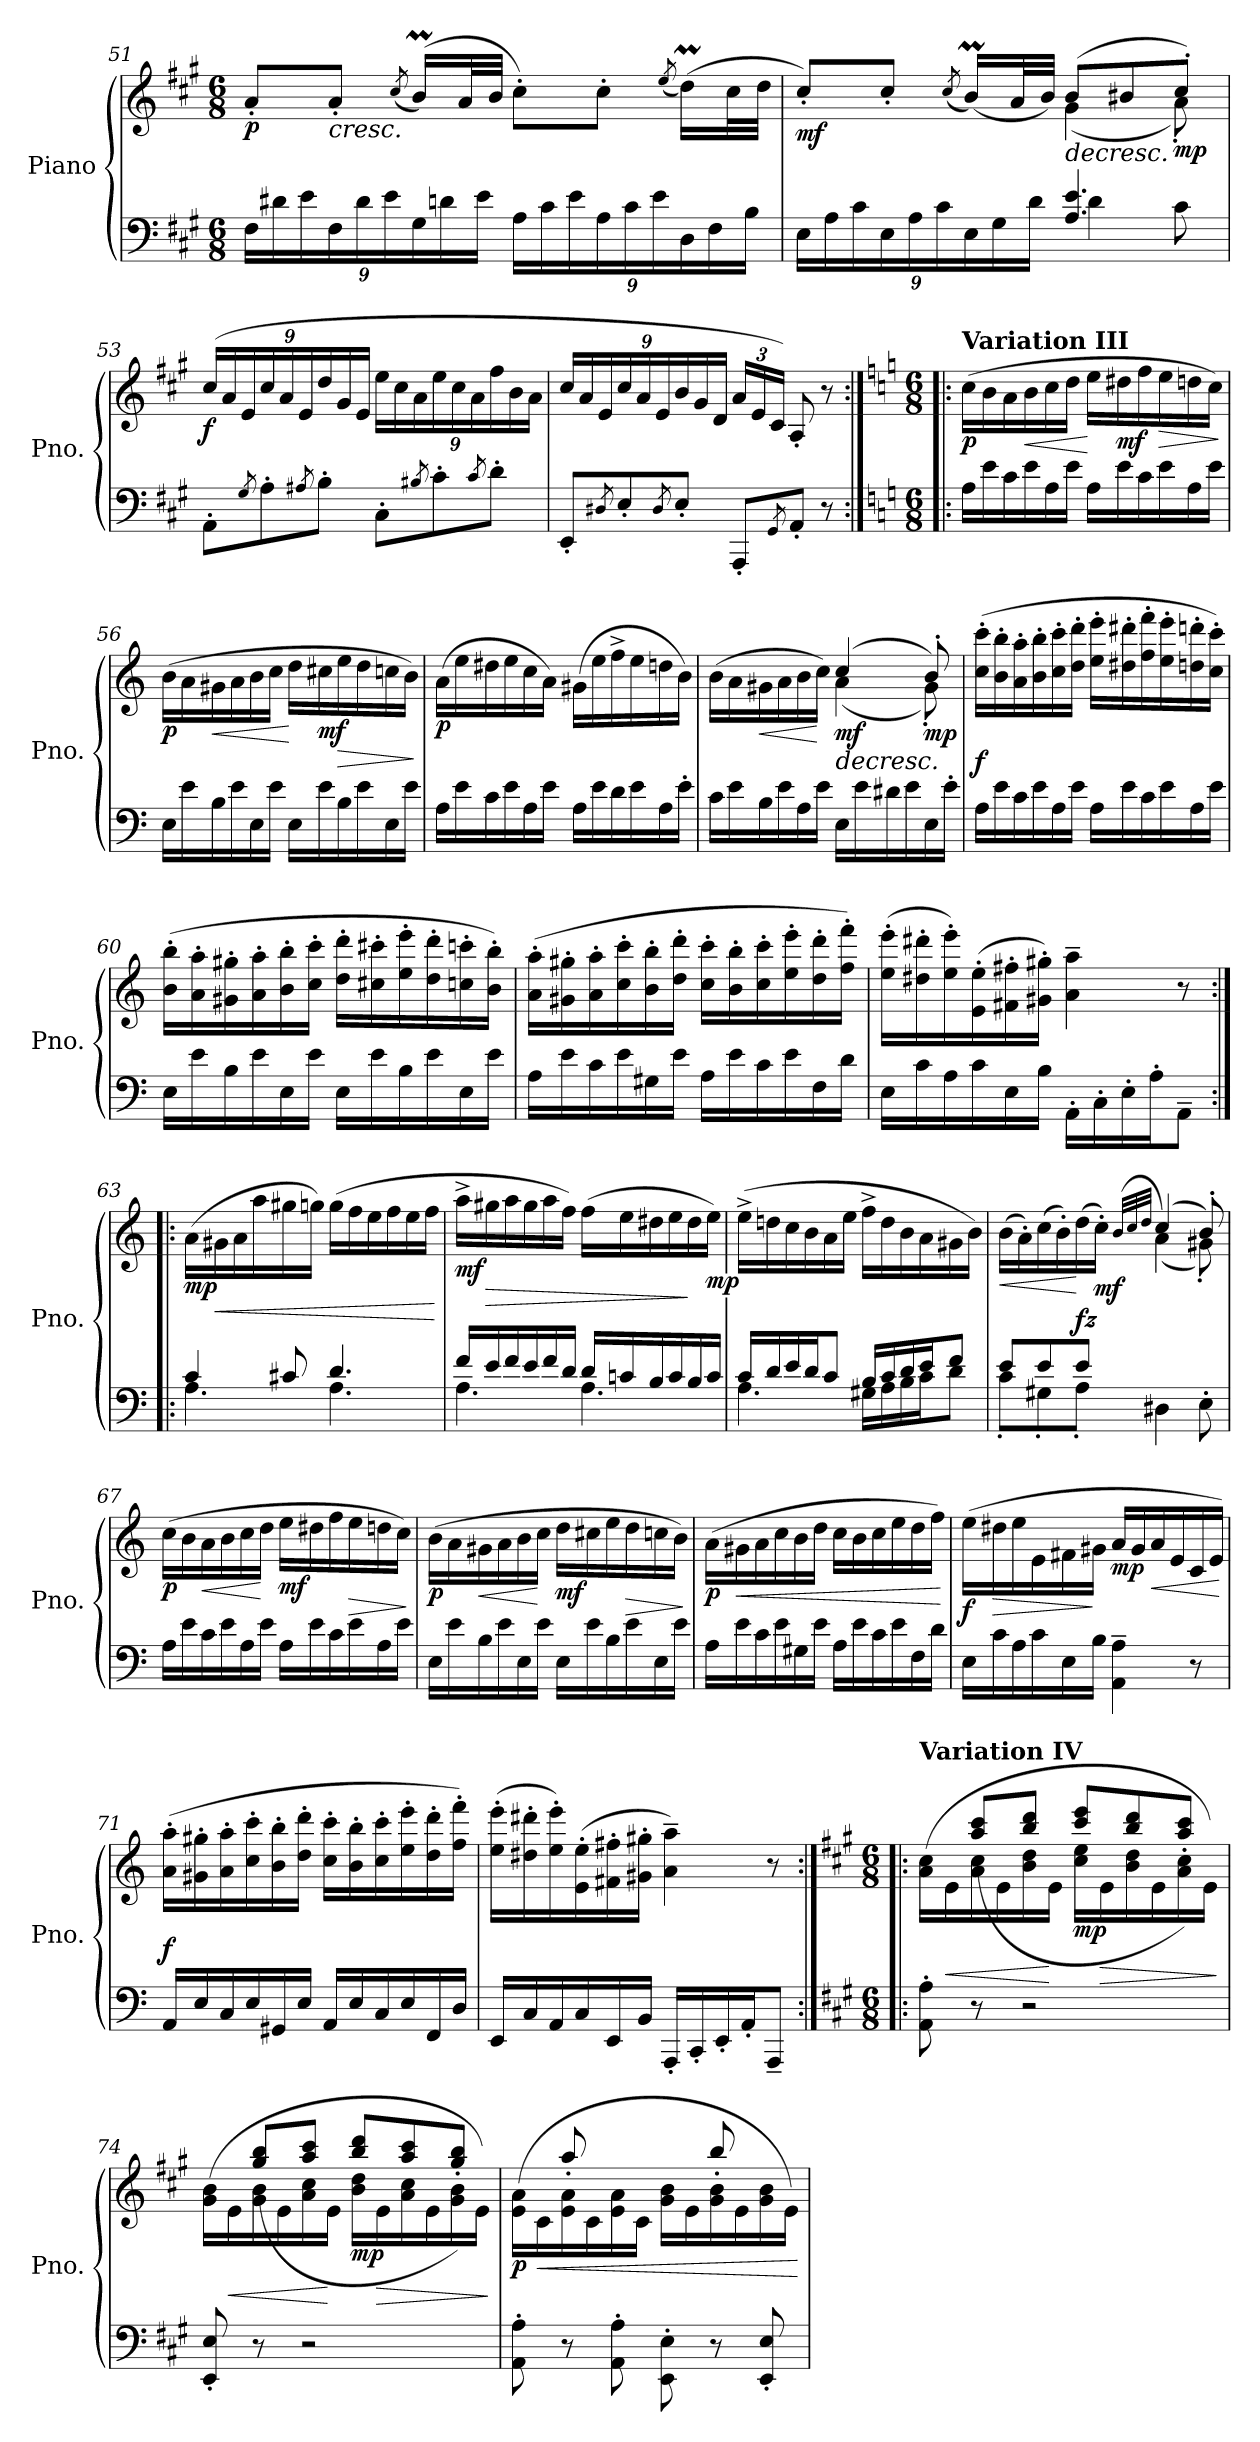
**kern	**kern	**dynam
*part1	*part1	*part1
*staff2	*staff1	*staff1/2
*I"Piano	*	*
*I'Pno.	*	*
!!LO:LB:g=z
*clefF4	*clefG2	*
*k[f#c#g#]	*k[f#c#g#]	*
*M6/8	*M6/8	*
*Xbrackettup	*	*
=51	=51	=51
!	!	!LO:DY:b
24F#\LL	8a'/L	p
24d#X\	.	.
24e\	.	.
!	!LO:TX:b:i:t=cresc.	!
24F#\	8a'/J	.
24d#\	.	.
24e\	.	.
.	(<8qcc#/	.
24G#\	(>16bM/LL)	.
24dn\	.	.
.	32a/L	.
24e\JJ	.	.
.	32b/JJJ	.
24A\LL	8cc#'\L)	.
24c#\	.	.
24e\	.	.
24A\	8cc#'\J	.
24c#\	.	.
24e\	.	.
.	(<8qee/	.
24D\	(>16ddM\LL)	.
24F#\	.	.
.	32cc#\L	.
24B\JJ	.	.
.	32dd\JJJ	.
=52	=52	=52
*^	*^	*
!	!	!	!	!LO:DY:b
24E\LL	4.ryy	8cc#'/L)	4.ryy	mf
24A\	.	.	.	.
24c#\	.	.	.	.
24E\	.	8cc#'/J	.	.
24A\	.	.	.	.
24c#\	.	.	.	.
.	.	(<8qcc#/	.	.
24E\	.	(>16bM/LL)	.	.
24G#\	.	.	.	.
.	.	32a/L	.	.
24d\JJ	.	.	.	.
.	.	32b/JJJ)	.	.
!	!	!	!	!LO:HP:b
4.A/ 4.e/	4d\	(>8b/L	(<4g#\	>
.	.	8b#X/	.	.
!	!	!	!	!LO:DY:b
.	8c#\	8cc#'/J)	8a'\)	mp
*v	*v	*	*	*
*	*v	*v	*
.	.	]
!!LO:PB:g=z
=53	=53	=53
*	*Xbrackettup	*
!	!	!LO:DY:b
8AA'\L	(>24cc#/LL	f
.	24a/	.
.	24e/	.
8qG#/	.	.
8A'\	24cc#/	.
.	24a/	.
.	24e/	.
8qA#X/	.	.
8B'\J	24dd/	.
.	24g#/	.
.	24e/JJ	.
8C#'\L	24ee\LL	.
.	24cc#\	.
.	24a\	.
8qB#X/	.	.
8c#'\	24ee\	.
.	24cc#\	.
.	24a\	.
8qc#/	.	.
8d'\J	24ff#\	.
.	24b\	.
.	24a\JJ	.
=54	=54	=54
8EE'/L	24cc#/LL	.
.	24a/	.
.	24e/	.
8qD#X/	.	.
8E'/	24cc#/	.
.	24a/	.
.	24e/	.
8qD#/	.	.
8E'/J	24b/	.
.	24g#/	.
.	24d/JJ	.
8AAA'/L	24a/LL	.
.	24e/	.
.	24c#/JJ)	.
8qGG#/	.	.
8AA'/J	8A'/	.
8r	8r	.
!!LO:PB:g=z
=55:|!|:	=55:|!|:	=55:|!|:
*k[]	*k[]	*
*M6/8	*M6/8	*
*	*MM71	*
!	!LO:TX:a:B:t=Variation III	!
!	!	!LO:DY:b
16A\LL	(>16cc\LL	p
16e\	16b\	.
16c\	16a\	.
!	!	!LO:HP:b
16e\	16b\	<
16A\	16cc\	.
16e\JJ	16dd\JJ	.
16A\LL	16ee\LL	[
!	!	!LO:DY:b
16e\	16dd#X\	mf
16c\	16ff\	.
!	!	!LO:HP:b
16e\	16ee\	>
16A\	16ddn\	.
16e\JJ	16cc\JJ)	.
.	.	]
=56	=56	=56
!	!	!LO:DY:b
16E\LL	(>16b\LL	p
16e\	16a\	.
!	!	!LO:HP:b
16B\	16g#X\	<
16e\	16a\	.
16E\	16b\	.
16e\JJ	16cc\JJ	.
16E\LL	16dd\LL	[
!	!	!LO:DY:b
16e\	16cc#X\	mf
!	!	!LO:HP:b
16B\	16ee\	>
16e\	16dd\	.
16E\	16ccn\	.
16e\JJ	16b\JJ)	.
.	.	]
!!LO:LB:g=z
=57	=57	=57
!	!	!LO:DY:b
16A\LL	(>16a\LL	p
16e\	16ee\	.
16c\	16dd#X\	.
16e\	16ee\	.
16A\	16cc\	.
16e\JJ	16a\JJ)	.
16A\LL	(>16g#X\LL	.
16e\	16ee\	.
16d\	16ff^\	.
16e\	16ee\	.
16A\	16ddn\	.
16e'\JJ	16b\JJ)	.
=58	=58	=58
*	*^	*
16c\LL	(>16b\LL	4.ryy	.
16e\	16a\	.	.
!	!	!	!LO:HP:b
16B\	16g#X\	.	<
16e\	16a\	.	.
16A\	16b\	.	.
16e\JJ	16cc\JJ)	.	[
!	!	!	!LO:HP:b
!	!	!	!LO:DY:n=1:b
16E\LL	(>4cc/	(<4a\	> mf
16e\	.	.	.
16d#X\	.	.	.
16e\	.	.	.
!	!	!	!LO:DY:n=2:b
16E\	8b'/)	8g#'\)	mp
16e'\JJ	.	.	.
*	*v	*v	*
.	.	]
!!LO:LB:g=z
=59	=59	=59
!	!	!LO:DY:a=2
16A\LL	(>16cc\' 16ccc\'LL	f
16e\	16b\' 16bb\'	.
16c\	16a\' 16aa\'	.
16e\	16b\' 16bb\'	.
16A\	16cc\' 16ccc\'	.
16e\JJ	16dd\' 16ddd\'JJ	.
16A\LL	16ee\' 16eee\'LL	.
16e\	16dd#X\' 16ddd#X\'	.
16c\	16ff\' 16fff\'	.
16e\	16ee\' 16eee\'	.
16A\	16ddn\' 16dddn\'	.
16e\JJ	16cc\' 16ccc\'JJ)	.
=60	=60	=60
16E\LL	(>16b\' 16bb\'LL	.
16e\	16a\' 16aa\'	.
16B\	16g#X\' 16gg#X\'	.
16e\	16a\' 16aa\'	.
16E\	16b\' 16bb\'	.
16e\JJ	16cc\' 16ccc\'JJ	.
16E\LL	16dd\' 16ddd\'LL	.
16e\	16cc#X\' 16ccc#X\'	.
16B\	16ee\' 16eee\'	.
16e\	16dd\' 16ddd\'	.
16E\	16ccn\' 16cccn\'	.
16e\JJ	16b\' 16bb\'JJ)	.
!!LO:LB:g=z
=61	=61	=61
16A\LL	(>16a\' 16aa\'LL	.
16e\	16g#X\' 16gg#X\'	.
16c\	16a\' 16aa\'	.
16e\	16cc\' 16ccc\'	.
16G#X\	16b\' 16bb\'	.
16e\JJ	16dd\' 16ddd\'JJ	.
16A\LL	16cc\' 16ccc\'LL	.
16e\	16b\' 16bb\'	.
16c\	16cc\' 16ccc\'	.
16e\	16ee\' 16eee\'	.
16F\	16dd\' 16ddd\'	.
16d\JJ	16ff\' 16fff\'JJ)	.
=62	=62	=62
16E\LL	(>16ee\' 16eee\'LL	.
16c\	16dd#X\' 16ddd#X\'	.
16A\	16ee\' 16eee\')	.
16c\	(>16e\' 16ee\'	.
16E\	16f#X\' 16ff#X\'	.
16B\JJ	16g#X\' 16gg#X\'JJ)	.
16AA'\LL	4a\~ 4aa\~	.
16C'\	.	.
16E'\	.	.
16A'\J	.	.
8AA~\J	8r	.
!!LO:LB:g=z
=63:|!|:	=63:|!|:	=63:|!|:
*^	*	*
!	!	!	!LO:DY:b
4c/	4.A\	(>16a\LL	mp
!	!	!	!LO:HP:b
.	.	16g#X\	<
.	.	16a\	.
.	.	16aa\	.
8c#X/	.	16gg#X\	.
.	.	16ggn\JJ)	.
4.d/	4.A\	(>16gg\LL	.
.	.	16ff\	.
.	.	16ee\	.
.	.	16ff\	.
.	.	16ee\	.
.	.	16ff\JJ	.
*v	*v	*	*
.	.	[
=64	=64	=64
*^	*	*
!	!	!	!LO:DY:b
16f/LL	4.A\	16aa^\LL	mf
!	!	!	!LO:HP:b
16e/	.	16gg#X\	>
16f/	.	16aa\	.
16e/	.	16gg#\	.
16f/	.	16aa\	.
16d/JJ	.	16ff\JJ)	.
16d/LL	4.A\	(>16ff\LL	.
16cn/	.	16ee\	.
16B/	.	16dd#X\	.
16c/	.	16ee\	.
16B/	.	16dd#\	]
!	!	!	!LO:DY:b
16c/JJ	.	16ee\JJ)	mp
!!LO:PB:g=z
=65	=65	=65	=65
16c/LL	4.A\	(>16ee^\LL	.
16d/	.	16ddn\	.
16e/	.	16cc\	.
16d/J	.	16b\	.
8c/J	.	16a\	.
.	.	16ee\JJ	.
16B/LL	16G#X\LL	16ff^\LL	.
16c/	16A\	16dd\	.
16d/	16B\	16b\	.
16e/J	16c\J	16a\	.
8f/J	8d\J	16g#X\	.
.	.	16b\JJ)	.
=66	=66	=66	=66
!	!	!	!LO:HP:b
*	*	*^	*
8e/L	8c'\L	(>16b\LL	4.ryy	<
.	.	16a'\)	.	.
8e/	8G#X'\	(>16cc\	.	.
.	.	16b'\)	.	.
!	!	!	!	!LO:DY:n=1:a=2
8e/J	8A'\J	(>16dd\	.	[ fz
!	!	!	!	!LO:DY:n=2:b
.	.	16cc'\JJ)	.	mf
.	.	(>32qb/LLL	.	.
.	.	32qcc/	.	.
.	.	32qdd/JJJ	.	.
4D#X\	4.ryy	(>4cc/)	(<4a\	.
8E'\	.	8b'/)	8g#X'\)	.
*v	*v	*	*	*
=67	=67	=67	=67
!	!	!	!LO:DY:b
*	*v	*v	*
16A\LL	(>16cc\LL	p
16e\	16b\	.
!	!	!LO:HP:b
16c\	16a\	<
16e\	16b\	.
16A\	16cc\	.
16e\JJ	16dd\JJ	[
!	!	!LO:DY:b
16A\LL	16ee\LL	mf
16e\	16dd#X\	.
16c\	16ff\	.
!	!	!LO:HP:b
16e\	16ee\	>
16A\	16ddn\	.
16e\JJ	16cc\JJ)	.
.	.	]
!!LO:LB:g=z
=68	=68	=68
!	!	!LO:DY:b
16E\LL	(>16b\LL	p
16e\	16a\	.
!	!	!LO:HP:b
16B\	16g#X\	<
16e\	16a\	.
16E\	16b\	.
16e\JJ	16cc\JJ	[
!	!	!LO:DY:b
16E\LL	16dd\LL	mf
16e\	16cc#X\	.
16B\	16ee\	.
!	!	!LO:HP:b
16e\	16dd\	>
16E\	16ccn\	.
16e\JJ	16b\JJ)	.
.	.	]
=69	=69	=69
!	!	!LO:DY:b
16A\LL	(>16a\LL	p
!	!	!LO:HP:b
16e\	16g#X\	<
16c\	16a\	.
16e\	16cc\	.
16G#X\	16b\	.
16e\JJ	16dd\JJ	.
16A\LL	16cc\LL	.
16e\	16b\	.
16c\	16cc\	.
16e\	16ee\	.
16F\	16dd\	.
16d\JJ	16ff\JJ)	.
.	.	[
=70	=70	=70
!	!	!LO:DY:b
16E\LL	(>16ee\LL	f
!	!	!LO:HP:b
16c\	16dd#X\	>
16A\	16ee\	.
16c\	16e\	.
16E\	16f#X\	.
16B\JJ	16g#X\JJ	]
!	!	!LO:DY:b
4AA\~ 4A\~	16a/LL	mp
.	16g#/	.
!	!	!LO:HP:b
.	16a/	<
.	16e/	.
8r	16c/	.
.	16e/JJ)	.
.	.	[
!!LO:LB:g=z
=71	=71	=71
!	!	!LO:DY:a=2
16AA/LL	(>16a\' 16aa\'LL	f
16E/	16g#X\' 16gg#X\'	.
16C/	16a\' 16aa\'	.
16E/	16cc\' 16ccc\'	.
16GG#X/	16b\' 16bb\'	.
16E/JJ	16dd\' 16ddd\'JJ	.
16AA/LL	16cc\' 16ccc\'LL	.
16E/	16b\' 16bb\'	.
16C/	16cc\' 16ccc\'	.
16E/	16ee\' 16eee\'	.
16FF/	16dd\' 16ddd\'	.
16D/JJ	16ff\' 16fff\'JJ)	.
=72	=72	=72
16EE/LL	(>16ee\' 16eee\'LL	.
16C/	16dd#X\' 16ddd#X\'	.
16AA/	16ee\' 16eee\')	.
16C/	(>16e\' 16ee\'	.
16EE/	16f#X\' 16ff#X\'	.
16BB/JJ	16g#X\' 16gg#X\'JJ	.
16AAA'/LL	4a\~ 4aa\~)	.
16CC'/	.	.
16EE'/	.	.
16AA'/J	.	.
8AAA~/J	8r	.
!!LO:PB:g=z
=73:|!|:	=73:|!|:	=73:|!|:
*k[f#c#g#]	*k[f#c#g#]	*
*M6/8	*M6/8	*
*	*MM75	*
*	*^	*
!	!LO:TX:a:B:t=Variation IV	!	!
!	!	!	!LO:DY:a=2
!	!	!	!LO:DY:n=1:b=2
!	!	!	!LO:DY:n=2:b=2
8AA\' 8A\'	(<16a\ 16cc#\LL	8ryy	p mp mp
!	!	!	!LO:HP:b
.	16e\	.	<
8r	16a\ 16cc#\	(>8aa/ 8ccc#/L	.
.	16e\	.	.
2r	16b\ 16dd\	8bb/ 8ddd/J	.
.	16e\JJ	.	[
!	!	!	!LO:DY:n=3:b
.	16cc#\ 16ee\LL	8ccc#/ 8eee/L	mp
!	!	!	!LO:HP:b
.	16e\	.	>
.	16b\ 16dd\	8bb/ 8ddd/	.
.	16e\	.	.
.	16a\ 16cc#\	8aa/' 8ccc#/'J)	.
.	16e\JJ)	.	.
*	*v	*v	*
.	.	]
=74	=74	=74
*	*^	*
!	!	!	!LO:DY:a=2
!	!	!	!LO:DY:n=1:b=2
8EE/' 8E/'	(<16g#\ 16b\LL	8ryy	p mp
!	!	!	!LO:HP:b
.	16e\	.	<
8r	16g#\ 16b\	(>8gg#/ 8bb/L	.
.	16e\	.	.
2r	16a\ 16cc#\	8aa/ 8ccc#/J	.
.	16e\JJ	.	[
!	!	!	!LO:DY:n=2:b
.	16b\ 16dd\LL	8bb/ 8ddd/L	mp
!	!	!	!LO:HP:b
.	16e\	.	>
.	16a\ 16cc#\	8aa/ 8ccc#/	.
.	16e\	.	.
.	16g#\ 16b\	8gg#/' 8bb/'J)	.
.	16e\JJ)	.	.
*	*v	*v	*
.	.	]
=75	=75	=75
*	*^	*
!	!	!	!LO:DY:b
8AA\' 8A\'	(<16e\ 16a\LL	8ryy	p
!	!	!	!LO:HP:b
.	16c#\	.	<
8r	16e\ 16a\	8aa'/	.
.	16c#\	.	.
8AA\' 8A\'	16e\ 16a\	4ryy	.
.	16c#\JJ	.	.
8EE\' 8E\'	16g#\ 16b\LL	.	.
.	16e\	.	.
8r	16g#\ 16b\	8bb'/	.
.	16e\	.	.
8EE/' 8E/'	16g#\ 16b\	8ryy	.
.	16e\JJ)	.	.
*	*v	*v	*
.	.	[
=	=	=
*-	*-	*-
